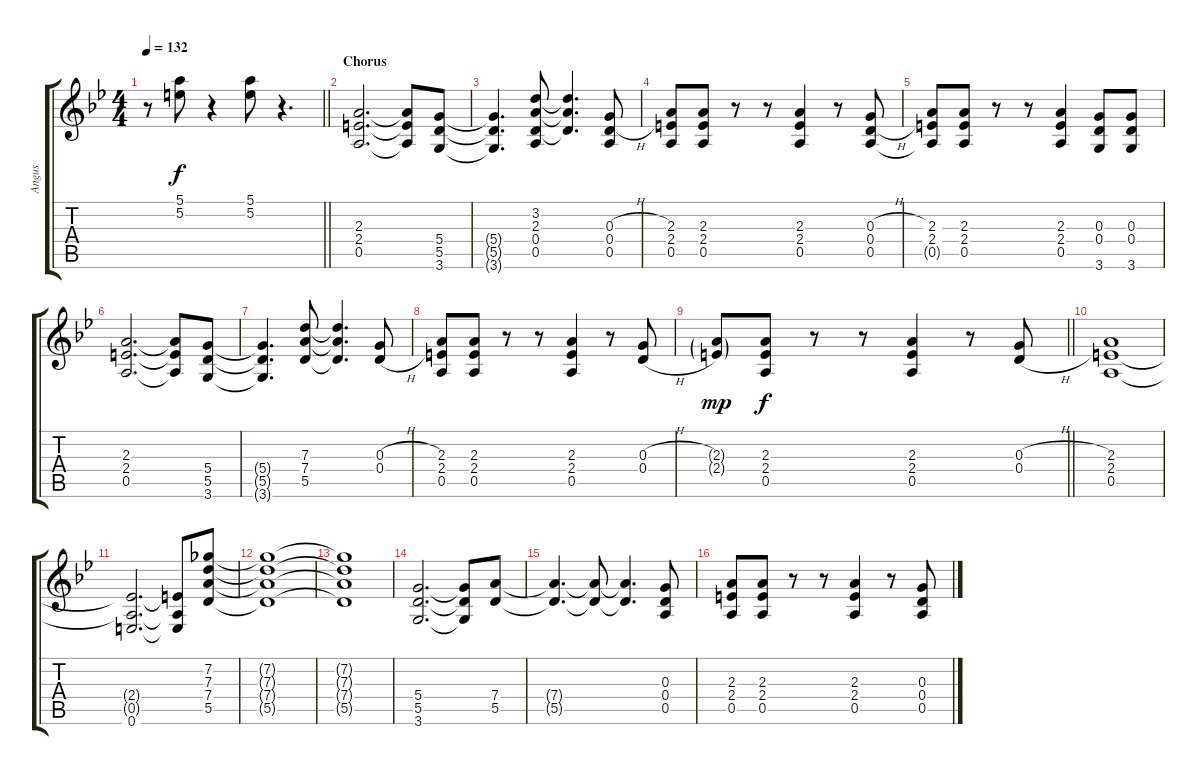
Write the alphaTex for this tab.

\track ("Angus" "Angus") {instrument overdrivenguitar}
\staff {score tabs}
\tuning (E4 B3 G3 D3 A2 E2) {hide}
\ts (4 4)
\tempo 132
\clef g2
\barLineRight lightlight
\ks bb
r.8{dy f} (5.1 5.2).8 r.4 (5.1 5.2).8 r.4{d} |
\section ("" "Chorus")
(2.3 2.4 0.5).2{d} (2.3{t} 2.4{t} 0.5{t}).8 (5.4 5.5 3.6).8 |
(5.4{t} 5.5{t} 3.6{t}).4{d} (3.2 2.3 0.4 0.5).8 (3.2{t} 2.3{t} 0.4{t}).4{d} (0.3{h} 0.4{h} 0.5).8 |
(2.3 2.4 0.5).8 (2.3 2.4 0.5).8 r.8 r.8 (2.3 2.4 0.5).4 r.8 (0.3{h} 0.4{h} 0.5).8 |
(2.3 2.4 0.5{t}).8 (2.3 2.4 0.5).8 r.8 r.8 (2.3 2.4 0.5).4 (0.3 0.4 3.6).8 (0.3 0.4 3.6).8 |
(2.3 2.4 0.5).2{d} (2.3{t} 2.4{t} 0.5{t}).8 (5.4 5.5 3.6).8 |
(5.4{t} 5.5{t} 3.6{t}).4{d} (7.3 7.4 5.5).8 (7.3{t} 7.4{t} 5.5{t}).4{d} (0.3{h} 0.4{h}).8 |
(2.3 2.4 0.5).8 (2.3 2.4 0.5).8 r.8 r.8 (2.3 2.4 0.5).4 r.8 (0.3{h} 0.4{h}).8 |
\barLineRight lightlight
(2.3{g} 2.4{g}).8{dy mp} (2.3 2.4 0.5).8{dy f} r.8 r.8 (2.3 2.4 0.5).4 r.8 (0.3{h} 0.4{h}).8 |
(2.3 2.4 0.5).1 |
(2.4{t} 0.5{t} 0.6).2{d} (2.4{t} 0.5{t} 0.6{t}).8 (7.2 7.3 7.4 5.5).8 |
(7.2{t} 7.3{t} 7.4{t} 5.5{t}).1 |
(7.2{t} 7.3{t} 7.4{t} 5.5{t}).1 |
(5.4 5.5 3.6).2{d} (5.4{t} 5.5{t} 3.6{t}).8 (7.4 5.5).8 |
(7.4{t} 5.5{t}).4{d} (7.4{t} 5.5{t}).8 (7.4{t} 5.5{t}).4{d} (0.3 0.4 0.5).8 |
(2.3 2.4 0.5).8 (2.3 2.4 0.5).8 r.8 r.8 (2.3 2.4 0.5).4 r.8 (0.3{h} 0.4{h} 0.5).8
